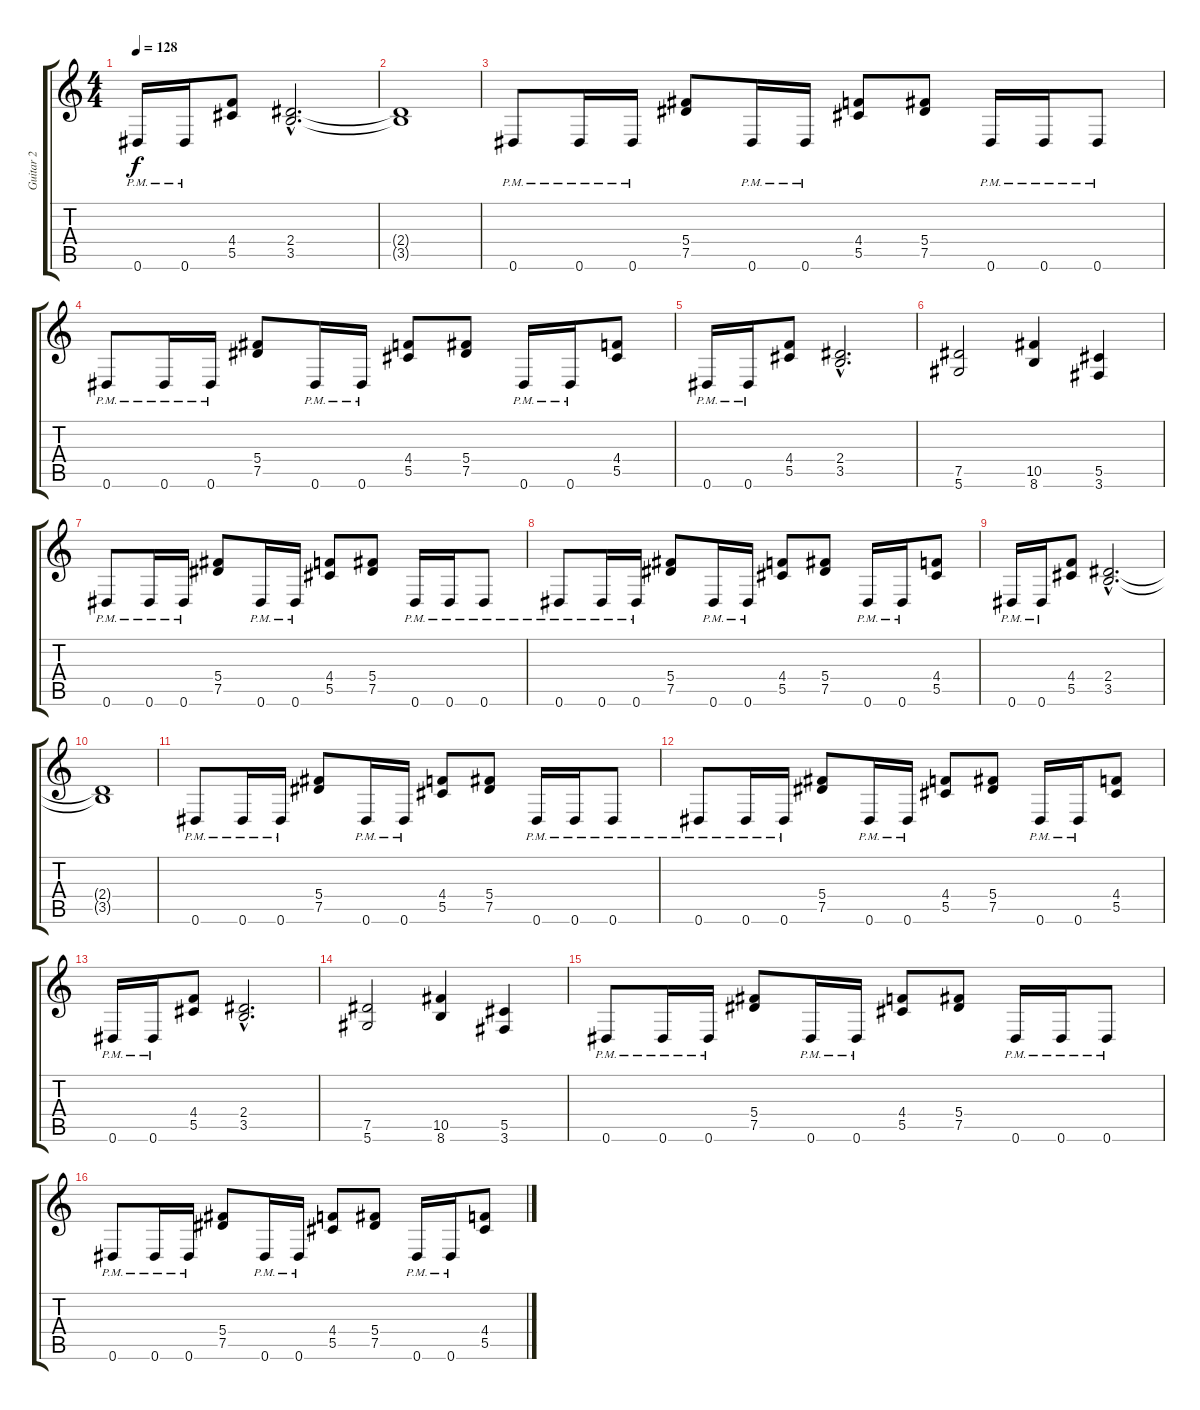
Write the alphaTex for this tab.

\track ("Guitar 2" "Guitar 2") {instrument overdrivenguitar}
\staff {score tabs}
\tuning (Eb4 Bb3 Gb3 Db3 Ab2 Eb2) {hide}
\ts (4 4)
\tempo 128
\clef g2
\ks c
0.6{pm}.16{dy f} 0.6{pm}.16 (4.4 5.5).8 (2.4{hac} 3.5{hac}).2{d} |
(2.4{t} 3.5{t}).1 |
0.6{pm}.8 0.6{pm}.16 0.6{pm}.16 (5.4 7.5).8 0.6{pm}.16 0.6{pm}.16 (4.4 5.5).8 (5.4 7.5).8 0.6{pm}.16 0.6{pm}.16 0.6{pm}.8 |
0.6{pm}.8 0.6{pm}.16 0.6{pm}.16 (5.4 7.5).8 0.6{pm}.16 0.6{pm}.16 (4.4 5.5).8 (5.4 7.5).8 0.6{pm}.16 0.6{pm}.16 (4.4 5.5).8 |
0.6{pm}.16 0.6{pm}.16 (4.4 5.5).8 (2.4{hac} 3.5{hac}).2{d} |
(7.5 5.6).2 (10.5 8.6).4 (5.5 3.6).4 |
0.6{pm}.8 0.6{pm}.16 0.6{pm}.16 (5.4 7.5).8 0.6{pm}.16 0.6{pm}.16 (4.4 5.5).8 (5.4 7.5).8 0.6{pm}.16 0.6{pm}.16 0.6{pm}.8 |
0.6{pm}.8 0.6{pm}.16 0.6{pm}.16 (5.4 7.5).8 0.6{pm}.16 0.6{pm}.16 (4.4 5.5).8 (5.4 7.5).8 0.6{pm}.16 0.6{pm}.16 (4.4 5.5).8 |
0.6{pm}.16 0.6{pm}.16 (4.4 5.5).8 (2.4{hac} 3.5{hac}).2{d} |
(2.4{t} 3.5{t}).1 |
0.6{pm}.8 0.6{pm}.16 0.6{pm}.16 (5.4 7.5).8 0.6{pm}.16 0.6{pm}.16 (4.4 5.5).8 (5.4 7.5).8 0.6{pm}.16 0.6{pm}.16 0.6{pm}.8 |
0.6{pm}.8 0.6{pm}.16 0.6{pm}.16 (5.4 7.5).8 0.6{pm}.16 0.6{pm}.16 (4.4 5.5).8 (5.4 7.5).8 0.6{pm}.16 0.6{pm}.16 (4.4 5.5).8 |
0.6{pm}.16 0.6{pm}.16 (4.4 5.5).8 (2.4{hac} 3.5{hac}).2{d} |
(7.5 5.6).2 (10.5 8.6).4 (5.5 3.6).4 |
0.6{pm}.8 0.6{pm}.16 0.6{pm}.16 (5.4 7.5).8 0.6{pm}.16 0.6{pm}.16 (4.4 5.5).8 (5.4 7.5).8 0.6{pm}.16 0.6{pm}.16 0.6{pm}.8 |
0.6{pm}.8 0.6{pm}.16 0.6{pm}.16 (5.4 7.5).8 0.6{pm}.16 0.6{pm}.16 (4.4 5.5).8 (5.4 7.5).8 0.6{pm}.16 0.6{pm}.16 (4.4 5.5).8
